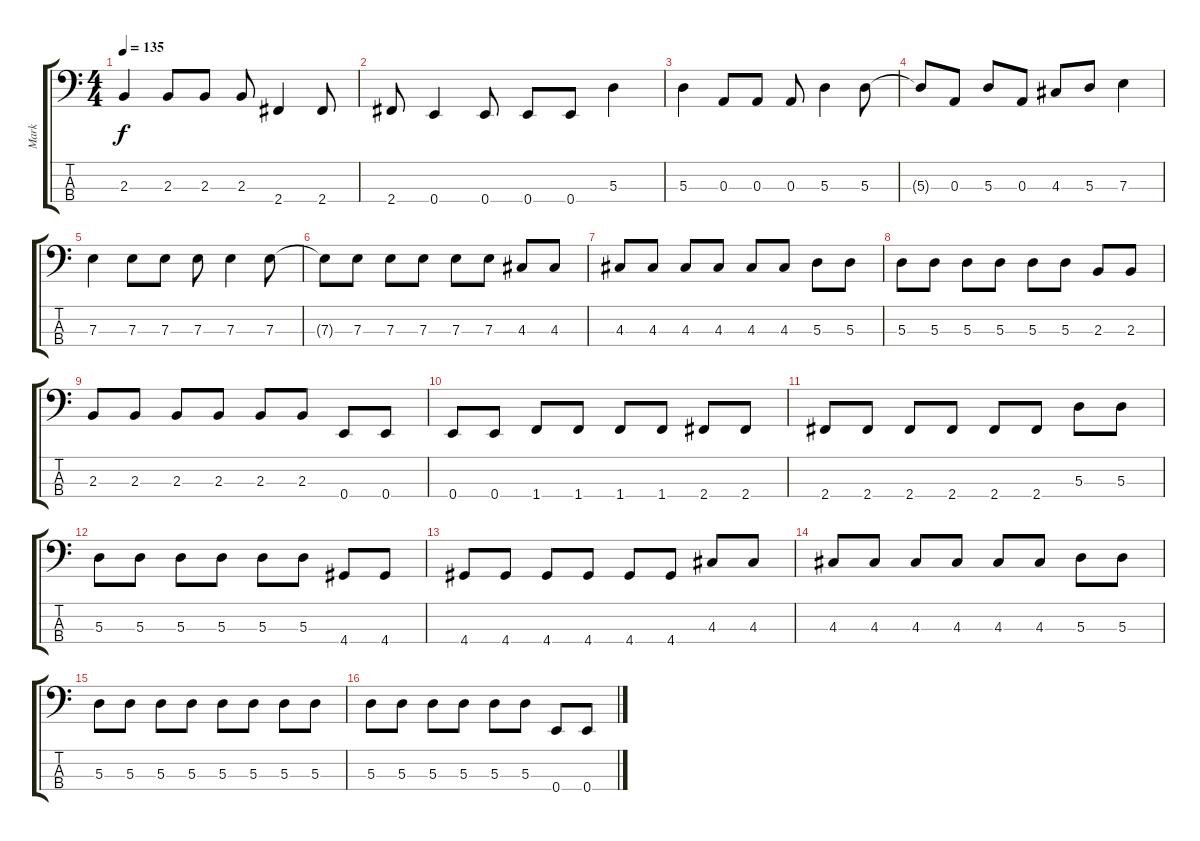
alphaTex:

\track ("Mark" "Mark") {instrument electricbassfinger}
\staff {score tabs}
\tuning (G2 D2 A1 E1) {hide}
\ts (4 4)
\tempo 135
\clef f4
\ks c
2.3.4{dy f} 2.3.8 2.3.8 2.3.8 2.4.4 2.4.8 |
2.4.8 0.4.4 0.4.8 0.4.8 0.4.8 5.3.4 |
5.3.4 0.3.8 0.3.8 0.3.8 5.3.4 5.3.8 |
5.3{t}.8 0.3.8 5.3.8 0.3.8 4.3.8 5.3.8 7.3.4 |
7.3.4 7.3.8 7.3.8 7.3.8 7.3.4 7.3.8 |
7.3{t}.8 7.3.8 7.3.8 7.3.8 7.3.8 7.3.8 4.3.8 4.3.8 |
4.3.8 4.3.8 4.3.8 4.3.8 4.3.8 4.3.8 5.3.8 5.3.8 |
5.3.8 5.3.8 5.3.8 5.3.8 5.3.8 5.3.8 2.3.8 2.3.8 |
2.3.8 2.3.8 2.3.8 2.3.8 2.3.8 2.3.8 0.4.8 0.4.8 |
0.4.8 0.4.8 1.4.8 1.4.8 1.4.8 1.4.8 2.4.8 2.4.8 |
2.4.8 2.4.8 2.4.8 2.4.8 2.4.8 2.4.8 5.3.8 5.3.8 |
5.3.8 5.3.8 5.3.8 5.3.8 5.3.8 5.3.8 4.4.8 4.4.8 |
4.4.8 4.4.8 4.4.8 4.4.8 4.4.8 4.4.8 4.3.8 4.3.8 |
4.3.8 4.3.8 4.3.8 4.3.8 4.3.8 4.3.8 5.3.8 5.3.8 |
5.3.8 5.3.8 5.3.8 5.3.8 5.3.8 5.3.8 5.3.8 5.3.8 |
5.3.8 5.3.8 5.3.8 5.3.8 5.3.8 5.3.8 0.4.8 0.4.8
